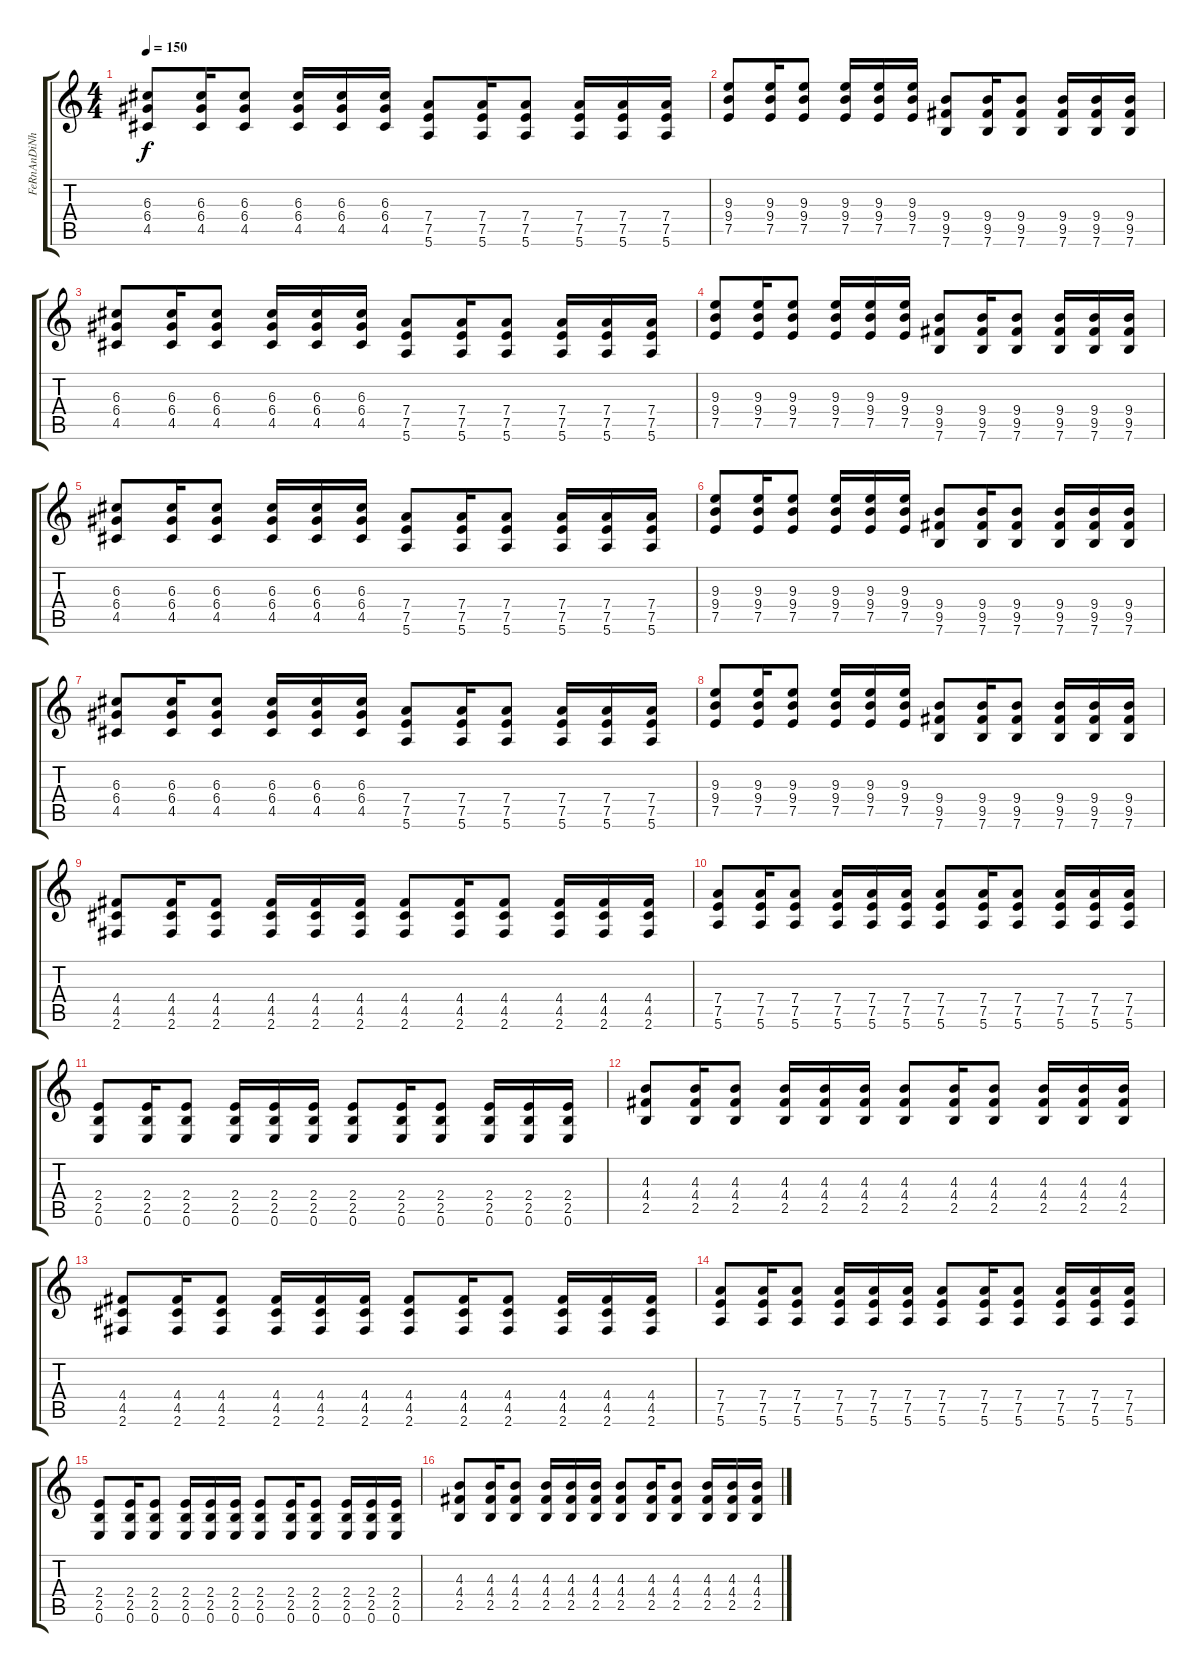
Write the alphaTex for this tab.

\track ("FeRnAnDiNhO" "FeRnAnDiNh") {instrument overdrivenguitar}
\staff {score tabs}
\tuning (E4 B3 G3 D3 A2 E2) {hide}
\ts (4 4)
\tempo 150
\clef g2
\ks c
(6.3 6.4 4.5).8{dy f} (6.3 6.4 4.5).16 (6.3 6.4 4.5).8 (6.3 6.4 4.5).16 (6.3 6.4 4.5).16 (6.3 6.4 4.5).16 (7.4 7.5 5.6).8 (7.4 7.5 5.6).16 (7.4 7.5 5.6).8 (7.4 7.5 5.6).16 (7.4 7.5 5.6).16 (7.4 7.5 5.6).16 |
(9.3 9.4 7.5).8 (9.3 9.4 7.5).16 (9.3 9.4 7.5).8 (9.3 9.4 7.5).16 (9.3 9.4 7.5).16 (9.3 9.4 7.5).16 (9.4 9.5 7.6).8 (9.4 9.5 7.6).16 (9.4 9.5 7.6).8 (9.4 9.5 7.6).16 (9.4 9.5 7.6).16 (9.4 9.5 7.6).16 |
(6.3 6.4 4.5).8 (6.3 6.4 4.5).16 (6.3 6.4 4.5).8 (6.3 6.4 4.5).16 (6.3 6.4 4.5).16 (6.3 6.4 4.5).16 (7.4 7.5 5.6).8 (7.4 7.5 5.6).16 (7.4 7.5 5.6).8 (7.4 7.5 5.6).16 (7.4 7.5 5.6).16 (7.4 7.5 5.6).16 |
(9.3 9.4 7.5).8 (9.3 9.4 7.5).16 (9.3 9.4 7.5).8 (9.3 9.4 7.5).16 (9.3 9.4 7.5).16 (9.3 9.4 7.5).16 (9.4 9.5 7.6).8 (9.4 9.5 7.6).16 (9.4 9.5 7.6).8 (9.4 9.5 7.6).16 (9.4 9.5 7.6).16 (9.4 9.5 7.6).16 |
(6.3 6.4 4.5).8 (6.3 6.4 4.5).16 (6.3 6.4 4.5).8 (6.3 6.4 4.5).16 (6.3 6.4 4.5).16 (6.3 6.4 4.5).16 (7.4 7.5 5.6).8 (7.4 7.5 5.6).16 (7.4 7.5 5.6).8 (7.4 7.5 5.6).16 (7.4 7.5 5.6).16 (7.4 7.5 5.6).16 |
(9.3 9.4 7.5).8 (9.3 9.4 7.5).16 (9.3 9.4 7.5).8 (9.3 9.4 7.5).16 (9.3 9.4 7.5).16 (9.3 9.4 7.5).16 (9.4 9.5 7.6).8 (9.4 9.5 7.6).16 (9.4 9.5 7.6).8 (9.4 9.5 7.6).16 (9.4 9.5 7.6).16 (9.4 9.5 7.6).16 |
(6.3 6.4 4.5).8 (6.3 6.4 4.5).16 (6.3 6.4 4.5).8 (6.3 6.4 4.5).16 (6.3 6.4 4.5).16 (6.3 6.4 4.5).16 (7.4 7.5 5.6).8 (7.4 7.5 5.6).16 (7.4 7.5 5.6).8 (7.4 7.5 5.6).16 (7.4 7.5 5.6).16 (7.4 7.5 5.6).16 |
(9.3 9.4 7.5).8 (9.3 9.4 7.5).16 (9.3 9.4 7.5).8 (9.3 9.4 7.5).16 (9.3 9.4 7.5).16 (9.3 9.4 7.5).16 (9.4 9.5 7.6).8 (9.4 9.5 7.6).16 (9.4 9.5 7.6).8 (9.4 9.5 7.6).16 (9.4 9.5 7.6).16 (9.4 9.5 7.6).16 |
(4.4 4.5 2.6).8 (4.4 4.5 2.6).16 (4.4 4.5 2.6).8 (4.4 4.5 2.6).16 (4.4 4.5 2.6).16 (4.4 4.5 2.6).16 (4.4 4.5 2.6).8 (4.4 4.5 2.6).16 (4.4 4.5 2.6).8 (4.4 4.5 2.6).16 (4.4 4.5 2.6).16 (4.4 4.5 2.6).16 |
(7.4 7.5 5.6).8 (7.4 7.5 5.6).16 (7.4 7.5 5.6).8 (7.4 7.5 5.6).16 (7.4 7.5 5.6).16 (7.4 7.5 5.6).16 (7.4 7.5 5.6).8 (7.4 7.5 5.6).16 (7.4 7.5 5.6).8 (7.4 7.5 5.6).16 (7.4 7.5 5.6).16 (7.4 7.5 5.6).16 |
(2.4 2.5 0.6).8 (2.4 2.5 0.6).16 (2.4 2.5 0.6).8 (2.4 2.5 0.6).16 (2.4 2.5 0.6).16 (2.4 2.5 0.6).16 (2.4 2.5 0.6).8 (2.4 2.5 0.6).16 (2.4 2.5 0.6).8 (2.4 2.5 0.6).16 (2.4 2.5 0.6).16 (2.4 2.5 0.6).16 |
(4.3 4.4 2.5).8 (4.3 4.4 2.5).16 (4.3 4.4 2.5).8 (4.3 4.4 2.5).16 (4.3 4.4 2.5).16 (4.3 4.4 2.5).16 (4.3 4.4 2.5).8 (4.3 4.4 2.5).16 (4.3 4.4 2.5).8 (4.3 4.4 2.5).16 (4.3 4.4 2.5).16 (4.3 4.4 2.5).16 |
(4.4 4.5 2.6).8 (4.4 4.5 2.6).16 (4.4 4.5 2.6).8 (4.4 4.5 2.6).16 (4.4 4.5 2.6).16 (4.4 4.5 2.6).16 (4.4 4.5 2.6).8 (4.4 4.5 2.6).16 (4.4 4.5 2.6).8 (4.4 4.5 2.6).16 (4.4 4.5 2.6).16 (4.4 4.5 2.6).16 |
(7.4 7.5 5.6).8 (7.4 7.5 5.6).16 (7.4 7.5 5.6).8 (7.4 7.5 5.6).16 (7.4 7.5 5.6).16 (7.4 7.5 5.6).16 (7.4 7.5 5.6).8 (7.4 7.5 5.6).16 (7.4 7.5 5.6).8 (7.4 7.5 5.6).16 (7.4 7.5 5.6).16 (7.4 7.5 5.6).16 |
(2.4 2.5 0.6).8 (2.4 2.5 0.6).16 (2.4 2.5 0.6).8 (2.4 2.5 0.6).16 (2.4 2.5 0.6).16 (2.4 2.5 0.6).16 (2.4 2.5 0.6).8 (2.4 2.5 0.6).16 (2.4 2.5 0.6).8 (2.4 2.5 0.6).16 (2.4 2.5 0.6).16 (2.4 2.5 0.6).16 |
(4.3 4.4 2.5).8 (4.3 4.4 2.5).16 (4.3 4.4 2.5).8 (4.3 4.4 2.5).16 (4.3 4.4 2.5).16 (4.3 4.4 2.5).16 (4.3 4.4 2.5).8 (4.3 4.4 2.5).16 (4.3 4.4 2.5).8 (4.3 4.4 2.5).16 (4.3 4.4 2.5).16 (4.3 4.4 2.5).16
